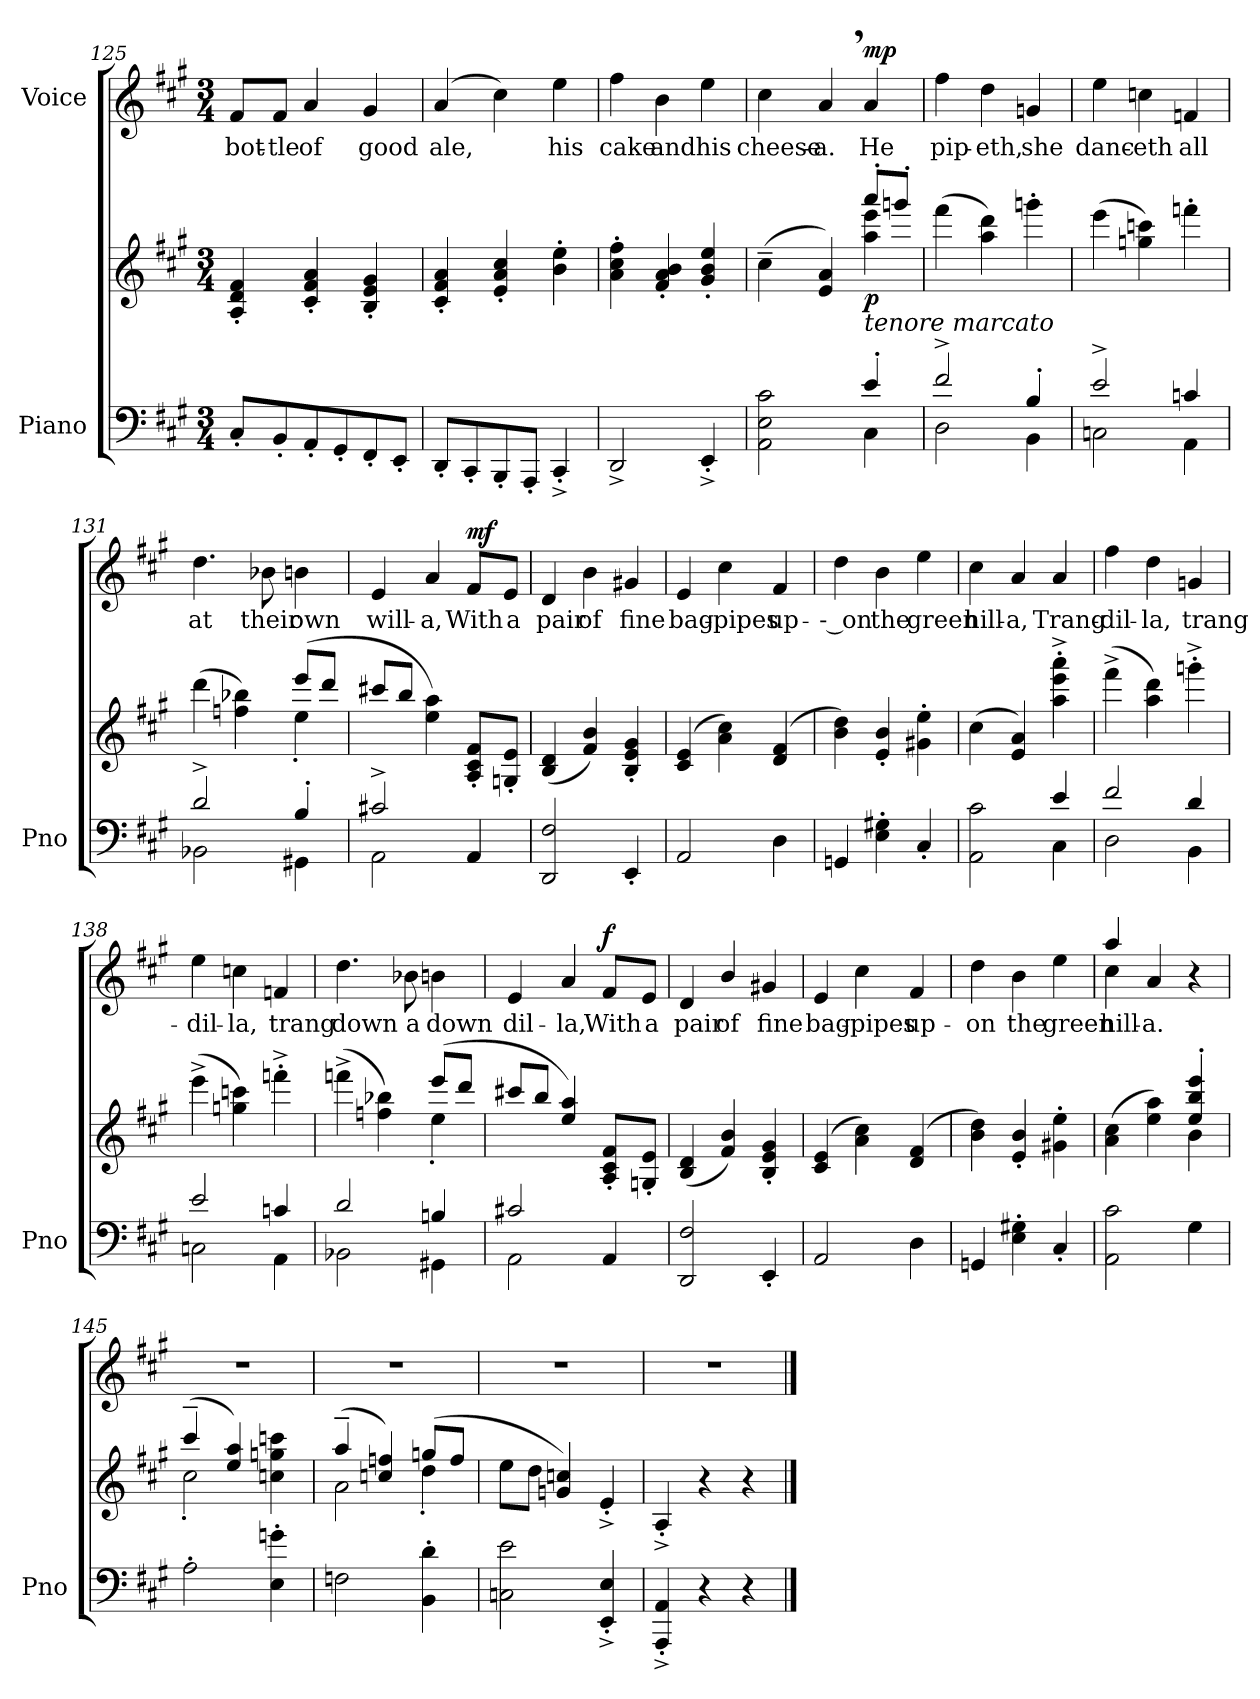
**kern	**kern	**dynam	**kern	**text	**dynam
*part2	*part2	*part2	*part1	*part1	*part1
*staff3	*staff2	*staff2/3	*staff1	*staff1	*staff1
*I"Piano	*	*	*I"Voice	*	*
*I'Pno	*	*	*	*	*
*clefF4	*clefG2	*	*clefG2	*	*
*k[f#c#g#]	*k[f#c#g#]	*	*k[f#c#g#]	*	*
*M3/4	*M3/4	*	*M3/4	*	*
=125	=125	=125	=125	=125	=125
!	!	!	!	!LO:LY:b	!
8C#'/L	4A/' 4d/' 4f#/'	.	8f#/L	bot-	.
!	!	!	!	!LO:LY:b	!
8BB'/	.	.	8f#/J	-tle	.
!	!	!	!	!LO:LY:b	!
8AA'/	4c#/' 4f#/' 4a/'	.	4a/	of	.
8GG#'/	.	.	.	.	.
!	!	!	!	!LO:LY:b	!
8FF#'/	4B/' 4e/' 4g#/'	.	4g#/	good	.
8EE'/J	.	.	.	.	.
=126	=126	=126	=126	=126	=126
!	!	!	!	!LO:LY:b	!
8DD'/L	4c#/' 4f#/' 4a/'	.	(>4a/	ale,	.
8CC#'/	.	.	.	.	.
8BBB'/	4e/' 4a/' 4cc#/'	.	4cc#\)	.	.
8AAA'/J	.	.	.	.	.
!	!	!	!	!LO:LY:b	!
4CC#'^/	4b\' 4ee\'	.	4ee\	his	.
!!LO:LB:g=z
=127	=127	=127	=127	=127	=127
!	!	!	!	!LO:LY:b	!
2DD^/	4a\' 4cc#\' 4ff#\'	.	4ff#\	cake	.
!	!	!	!	!LO:LY:b	!
.	4f#/' 4a/' 4b/'	.	4b\	and	.
!	!	!	!	!LO:LY:b	!
4EE'^/	4g#/' 4b/' 4ee/'	.	4ee\	his	.
=128	=128	=128	=128	=128	=128
*^	*^	*	*	*	*
!	!	!	!	!	!	!LO:LY:b	!
2AA\ 2E\ 2c#\	2ryy	(>4cc#~\	2ryy	.	4cc#\	cheese-	.
!	!	!	!	!	!	!LO:LY:b	!
.	.	4e/ 4a/)	.	.	4a,/	-a.	.
!LO:TX:a:i:t=tenore marcato	!	!	!	!	!	!	!
!	!	!	!	!LO:DY:b	!	!LO:LY:b	!LO:DY:a
4e'/	4C#\	8aaa'/L	4aa\ 4eee\	p	4a/	He	mp
.	.	8gggn'/J	.	.	.	.	.
*	*	*v	*v	*	*	*	*
=129	=129	=129	=129	=129	=129	=129
!	!	!	!	!	!LO:LY:b	!
2f#^/	2D\	(>4fff#\	.	4ff#\	pip-	.
!	!	!	!	!	!LO:LY:b	!
.	.	4aa\ 4ddd\)	.	4dd\	-eth,	.
!	!	!	!	!	!LO:LY:b	!
4B'/	4BB\	4gggn'\	.	4gn/	she	.
=130	=130	=130	=130	=130	=130	=130
!	!	!	!	!	!LO:LY:b	!
2e^/	2Cn\	(>4eee\	.	4ee\	danc-	.
!	!	!	!	!	!LO:LY:b	!
.	.	4ggn\ 4cccn\)	.	4ccn\	-eth	.
!	!	!	!	!	!LO:LY:b	!
4cn/	4AA\	4fffn'\	.	4fn/	all	.
!!LO:PB:g=z
=131	=131	=131	=131	=131	=131	=131
*	*	*^	*	*	*	*
!	!	!	!	!	!	!LO:LY:b	!
2d^/	2BB-X\	(>4ddd\	2ryy	.	4.dd\	at	.
.	.	4ffn\ 4bb-X\)	.	.	.	.	.
!	!	!	!	!	!	!LO:LY:b	!
.	.	.	.	.	8b-X\	their	.
!	!	!	!	!	!	!LO:LY:b	!
4B'/	4GG#X\	(>8eee/L	4ee'\	.	4bn\	own	.
.	.	8ddd/J	.	.	.	.	.
*	*	*v	*v	*	*	*	*
=132	=132	=132	=132	=132	=132	=132
!	!	!	!	!	!LO:LY:b	!
2c#X^/	2AA\	8ccc#X/L	.	4e/	will-	.
.	.	8bb/J	.	.	.	.
!	!	!	!	!	!LO:LY:b	!
.	.	4ee\ 4aa\)	.	4a/	-a,	.
!	!	!	!	!	!LO:LY:b	!LO:DY:a
4AA/	4ryy	8A/' 8c#/' 8f#/'L	.	8f#/L	With	mf
!	!	!	!	!	!LO:LY:b	!
.	.	8Gn/' 8e/'J	.	8e/J	a	.
*v	*v	*	*	*	*	*
=133	=133	=133	=133	=133	=133
!	!	!	!	!LO:LY:b	!
2DD/ 2F#/	(>4B/ 4d/	.	4d/	pair	.
!	!	!	!	!LO:LY:b	!
.	4f#/ 4b/)	.	4b\	of	.
!	!	!	!	!LO:LY:b	!
4EE'/	4B/' 4e/' 4g#/'	.	4g#X/	fine	.
=134	=134	=134	=134	=134	=134
!	!	!	!	!LO:LY:b	!
2AA/	(>4c#/ 4e/	.	4e/	bag-	.
!	!	!	!	!LO:LY:b	!
.	4a\ 4cc#\)	.	4cc#\	-pipes	.
!	!	!	!	!LO:LY:b	!
4D\	(>4d/ 4f#/	.	4f#/	up-	.
!!LO:LB:g=z
=135	=135	=135	=135	=135	=135
!	!	!	!	!LO:LY:b	!
4GGn/	4b\ 4dd\)	.	4dd\	-- on	.
!	!	!	!	!LO:LY:b	!
4E\' 4G#X\'	4e/' 4b/'	.	4b\	the	.
!	!	!	!	!LO:LY:b	!
4C#'/	4g#X\' 4ee\'	.	4ee\	green	.
=136	=136	=136	=136	=136	=136
*^	*	*	*	*	*
!	!	!	!	!	!LO:LY:b	!
2AA\ 2c#\	2ryy	(>4cc#\	.	4cc#\	hill-	.
!	!	!	!	!	!LO:LY:b	!
.	.	4e/ 4a/)	.	4a/	-a,	.
!	!	!	!LO:DY:b	!	!LO:LY:b	!
!	!	!	!LO:DY:n=1:b	!	!	!
4e/	4C#\	4aa\'^ 4eee\'^ 4aaa\'^	f other-dynamics	4a/	Trang-	.
=137	=137	=137	=137	=137	=137	=137
!	!	!	!	!	!LO:LY:b	!
2f#/	2D\	(>4fff#^\	.	4ff#\	-dil-	.
!	!	!	!	!	!LO:LY:b	!
.	.	4aa\ 4ddd\)	.	4dd\	-la,	.
!	!	!	!	!	!LO:LY:b	!
4d/	4BB\	4gggn'^\	.	4gn/	trang-	.
=138	=138	=138	=138	=138	=138	=138
!	!	!	!	!	!LO:LY:b	!
2e/	2Cn\	(>4eee^\	.	4ee\	-dil-	.
!	!	!	!	!	!LO:LY:b	!
.	.	4ggn\ 4cccn\)	.	4ccn\	-la,	.
!	!	!	!	!	!LO:LY:b	!
4cn/	4AA\	4fffn'^\	.	4fn/	trang	.
=139	=139	=139	=139	=139	=139	=139
*	*	*^	*	*	*	*
!	!	!	!	!	!	!LO:LY:b	!
2d/	2BB-X\	(>4fffni^\	2ryy	.	4.dd\	down	.
.	.	4ffn\ 4bb-X\)	.	.	.	.	.
!	!	!	!	!	!	!LO:LY:b	!
.	.	.	.	.	8b-X\	a	.
!	!	!	!	!	!	!LO:LY:b	!
4Bn/	4GG#X\	(>8eee/L	4ee'\	.	4bn\	down	.
.	.	8ddd/J	.	.	.	.	.
*	*	*v	*v	*	*	*	*
!!LO:LB:g=z
=140	=140	=140	=140	=140	=140	=140
!	!	!	!	!	!LO:LY:b	!
2c#X/	2AA\	8ccc#X/L	.	4e/	dil-	.
.	.	8bb/J	.	.	.	.
!	!	!	!	!	!LO:LY:b	!
.	.	4ee/ 4aa/)	.	4a/	-la,	.
*	*	*	*	*MM178	*	*
!	!	!	!	!	!LO:LY:b	!LO:DY:a
4AA/	4ryy	8A/' 8c#/' 8f#/'L	.	8f#/L	With	f
!	!	!	!	!	!LO:LY:b	!
.	.	8Gn/' 8e/'J	.	8e/J	a	.
*v	*v	*	*	*	*	*
=141	=141	=141	=141	=141	=141
!	!	!	!	!LO:LY:b	!
2DD/ 2F#/	(>4B/ 4d/	.	4d/	pair	.
!	!	!	!	!LO:LY:b	!
.	4f#/ 4b/)	.	4b/	of	.
!	!	!	!	!LO:LY:b	!
4EE'/	4B/' 4e/' 4g#/'	.	4g#X/	fine	.
=142	=142	=142	=142	=142	=142
!	!	!	!	!LO:LY:b	!
2AA/	(>4c#/ 4e/	.	4e/	bag-	.
!	!	!	!	!LO:LY:b	!
.	4a\ 4cc#\)	.	4cc#\	-pipes	.
!	!	!	!	!LO:LY:b	!
4D\	(>4d/ 4f#/	.	4f#/	up-	.
=143	=143	=143	=143	=143	=143
!	!	!	!	!LO:LY:b	!
4GGn/	4b\ 4dd\)	.	4dd\	-on	.
!	!	!	!	!LO:LY:b	!
4E\' 4G#X\'	4e/' 4b/'	.	4b\	the	.
!	!	!	!	!LO:LY:b	!
4C#'/	4g#X\' 4ee\'	.	4ee\	green	.
!!LO:LB:g=z
=144	=144	=144	=144	=144	=144
*	*^	*	*	*	*
!	!	!	!	!	!LO:LY:b	!
*	*	*	*	*^	*	*
2AA\ 2c#\	(>4a\ 4cc#\	2ryy	.	4cc#\	4aa/	hill-	.
!	!	!	!	!	!	!LO:LY:b	!
.	4ee\ 4aa\)	.	.	4a/	2ryy	-a.	.
4G#\	4ee/' 4bb/' 4eee/'	4b\	.	4r	.	.	.
*	*	*	*	*v	*v	*	*
=145	=145	=145	=145	=145	=145	=145
2A'\	(>4ccc#~/	2cc#'\	.	2.r	.	.
.	4ee/ 4aa/)	.	.	.	.	.
4E\' 4gn\'	4ccn\ 4ggn\ 4cccn\	4ryy	.	.	.	.
=146	=146	=146	=146	=146	=146	=146
2Fn\	(>4aa~/	2a\	.	2.r	.	.
.	4ccn/ 4ffn/)	.	.	.	.	.
4BB\' 4d\'	(>8ggn/L	4dd'\	.	.	.	.
.	8ff/J	.	.	.	.	.
*	*v	*v	*	*	*	*
=147	=147	=147	=147	=147	=147
2Cn\ 2e\	8ee\L	.	2.r	.	.
.	8dd\J	.	.	.	.
.	4gn/ 4ccn/)	.	.	.	.
4EE/'^ 4E/'^	4e'^/	.	.	.	.
=148	=148	=148	=148	=148	=148
4AAA/'^ 4AA/'^	4A'^/	.	2.r	.	.
4r	4r	.	.	.	.
4r	4r	.	.	.	.
==	==	==	==	==	==
*-	*-	*-	*-	*-	*-
